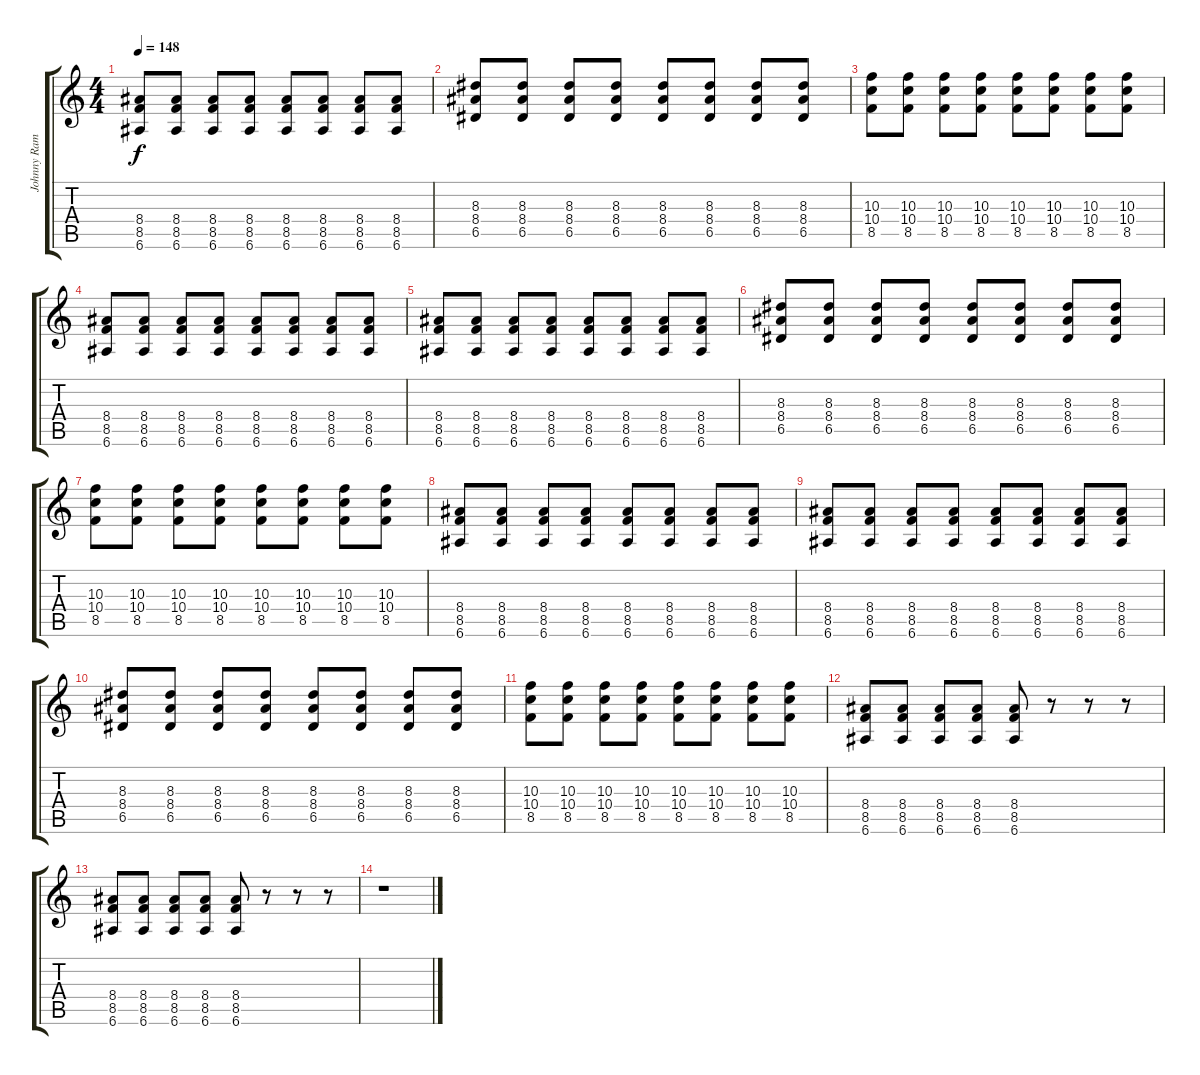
\track ("Johnny Ramone - Guitar" "Johnny Ram") {instrument distortionguitar}
\staff {score tabs}
\tuning (E4 B3 G3 D3 A2 E2) {hide}
\ts (4 4)
\tempo 148
\clef g2
\ks c
(8.4 8.5 6.6).8{dy f} (8.4 8.5 6.6).8 (8.4 8.5 6.6).8 (8.4 8.5 6.6).8 (8.4 8.5 6.6).8 (8.4 8.5 6.6).8 (8.4 8.5 6.6).8 (8.4 8.5 6.6).8 |
(8.3 8.4 6.5).8 (8.3 8.4 6.5).8 (8.3 8.4 6.5).8 (8.3 8.4 6.5).8 (8.3 8.4 6.5).8 (8.3 8.4 6.5).8 (8.3 8.4 6.5).8 (8.3 8.4 6.5).8 |
(10.3 10.4 8.5).8 (10.3 10.4 8.5).8 (10.3 10.4 8.5).8 (10.3 10.4 8.5).8 (10.3 10.4 8.5).8 (10.3 10.4 8.5).8 (10.3 10.4 8.5).8 (10.3 10.4 8.5).8 |
(8.4 8.5 6.6).8 (8.4 8.5 6.6).8 (8.4 8.5 6.6).8 (8.4 8.5 6.6).8 (8.4 8.5 6.6).8 (8.4 8.5 6.6).8 (8.4 8.5 6.6).8 (8.4 8.5 6.6).8 |
(8.4 8.5 6.6).8 (8.4 8.5 6.6).8 (8.4 8.5 6.6).8 (8.4 8.5 6.6).8 (8.4 8.5 6.6).8 (8.4 8.5 6.6).8 (8.4 8.5 6.6).8 (8.4 8.5 6.6).8 |
(8.3 8.4 6.5).8 (8.3 8.4 6.5).8 (8.3 8.4 6.5).8 (8.3 8.4 6.5).8 (8.3 8.4 6.5).8 (8.3 8.4 6.5).8 (8.3 8.4 6.5).8 (8.3 8.4 6.5).8 |
(10.3 10.4 8.5).8 (10.3 10.4 8.5).8 (10.3 10.4 8.5).8 (10.3 10.4 8.5).8 (10.3 10.4 8.5).8 (10.3 10.4 8.5).8 (10.3 10.4 8.5).8 (10.3 10.4 8.5).8 |
(8.4 8.5 6.6).8 (8.4 8.5 6.6).8 (8.4 8.5 6.6).8 (8.4 8.5 6.6).8 (8.4 8.5 6.6).8 (8.4 8.5 6.6).8 (8.4 8.5 6.6).8 (8.4 8.5 6.6).8 |
(8.4 8.5 6.6).8 (8.4 8.5 6.6).8 (8.4 8.5 6.6).8 (8.4 8.5 6.6).8 (8.4 8.5 6.6).8 (8.4 8.5 6.6).8 (8.4 8.5 6.6).8 (8.4 8.5 6.6).8 |
(8.3 8.4 6.5).8 (8.3 8.4 6.5).8 (8.3 8.4 6.5).8 (8.3 8.4 6.5).8 (8.3 8.4 6.5).8 (8.3 8.4 6.5).8 (8.3 8.4 6.5).8 (8.3 8.4 6.5).8 |
(10.3 10.4 8.5).8 (10.3 10.4 8.5).8 (10.3 10.4 8.5).8 (10.3 10.4 8.5).8 (10.3 10.4 8.5).8 (10.3 10.4 8.5).8 (10.3 10.4 8.5).8 (10.3 10.4 8.5).8 |
(8.4 8.5 6.6).8 (8.4 8.5 6.6).8 (8.4 8.5 6.6).8 (8.4 8.5 6.6).8 (8.4 8.5 6.6).8 r.8 r.8 r.8 |
(8.4 8.5 6.6).8 (8.4 8.5 6.6).8 (8.4 8.5 6.6).8 (8.4 8.5 6.6).8 (8.4 8.5 6.6).8 r.8 r.8 r.8 |
r.1
